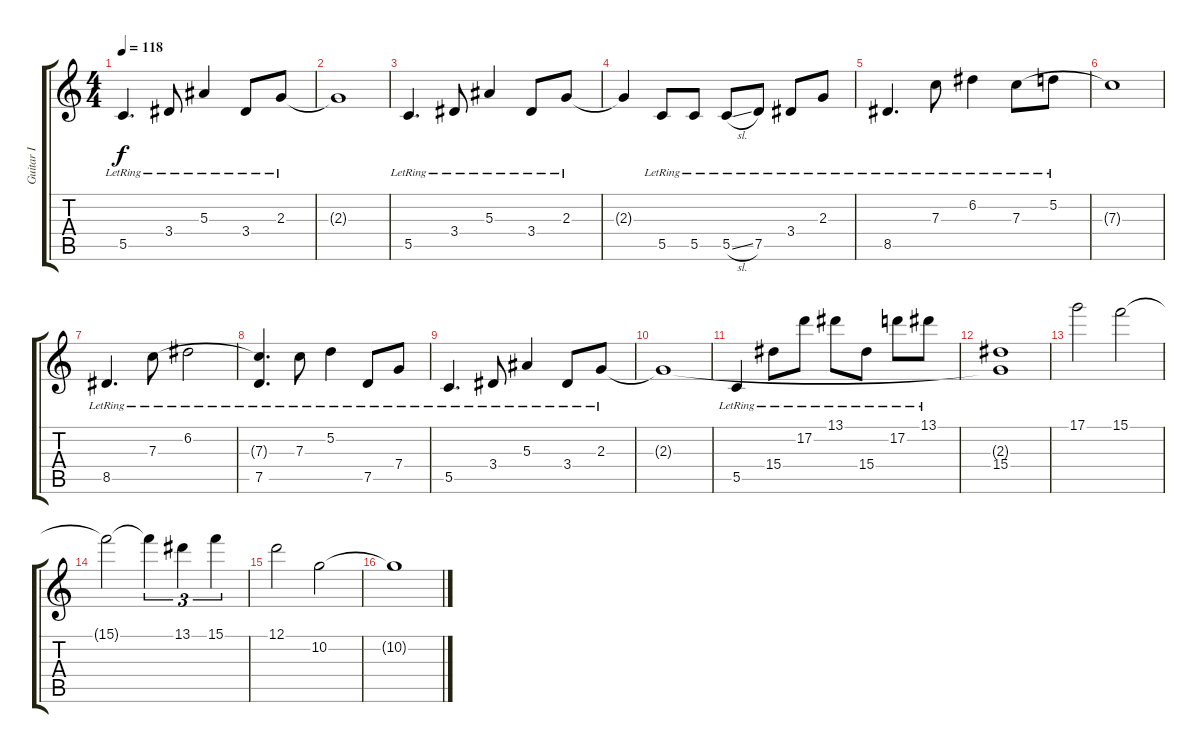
\track ("Guitar I" "Guitar I") {instrument electricguitarjazz}
\staff {score tabs}
\tuning (D4 A3 F3 C3 G2 C2) {hide}
\ts (4 4)
\tempo 118
\clef g2
\ks c
5.5{lr}.4{d dy f balance 14 instrument electricguitarclean} 3.4{lr}.8 5.3{lr}.4 3.4{lr}.8 2.3{lr}.8 |
2.3{t}.1 |
5.5{lr}.4{d} 3.4{lr}.8 5.3{lr}.4 3.4{lr}.8 2.3{lr}.8 |
2.3{t}.4 5.5{lr}.8 5.5{lr}.8 5.5{sl lr}.8 7.5{lr}.8 3.4{lr}.8 2.3{lr}.8 |
8.5{lr}.4{d} 7.3{lr}.8 6.2{lr}.4 7.3{lr}.8 5.2{lr}.8 |
7.3{t}.1 |
8.5{lr}.4{d} 7.3{lr}.8 6.2{lr}.2 |
(7.3{t} 7.5{lr}).4{d} 7.3{lr}.8 5.2{lr}.4 7.5{lr}.8 7.4{lr}.8 |
5.5{lr}.4{d balance 14 instrument electricguitarclean} 3.4{lr}.8 5.3{lr}.4 3.4{lr}.8 2.3{lr}.8 |
2.3{t}.1 |
5.5{lr}.4 15.4{lr}.8 17.2{lr}.8 13.1{lr}.8 15.4{lr}.8 17.2{lr}.8 13.1{lr}.8 |
(2.3{t} 15.4).1 |
17.1.2{volume 12 balance 8 instrument overdrivenguitar} 15.1.2 |
15.1{t}.2 15.1{t}.4{tu (3 2)} 13.1.4{tu (3 2)} 15.1.4{tu (3 2)} |
12.1.2 10.2.2 |
10.2{t}.1
